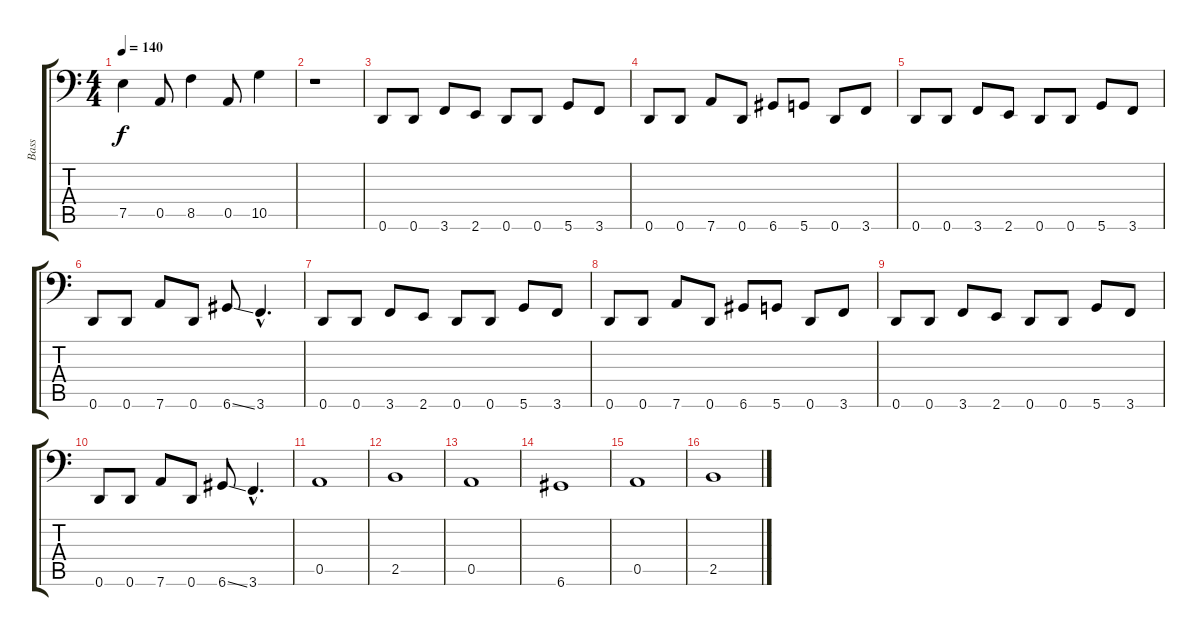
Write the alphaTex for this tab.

\track ("Bass" "Bass") {instrument electricbasspick}
\staff {score tabs}
\tuning (E3 B2 G2 D2 A1 D1) {hide}
\ts (4 4)
\tempo 140
\clef f4
\ks c
7.5.4{dy f} 0.5.8 8.5.4 0.5.8 10.5.4 |
r.1 |
0.6.8 0.6.8 3.6.8 2.6.8 0.6.8 0.6.8 5.6.8 3.6.8 |
0.6.8 0.6.8 7.6.8 0.6.8 6.6.8 5.6.8 0.6.8 3.6.8 |
0.6.8 0.6.8 3.6.8 2.6.8 0.6.8 0.6.8 5.6.8 3.6.8 |
0.6.8 0.6.8 7.6.8 0.6.8 6.6{ss}.8 3.6{hac}.4{d} |
0.6.8 0.6.8 3.6.8 2.6.8 0.6.8 0.6.8 5.6.8 3.6.8 |
0.6.8 0.6.8 7.6.8 0.6.8 6.6.8 5.6.8 0.6.8 3.6.8 |
0.6.8 0.6.8 3.6.8 2.6.8 0.6.8 0.6.8 5.6.8 3.6.8 |
0.6.8 0.6.8 7.6.8 0.6.8 6.6{ss}.8 3.6{hac}.4{d} |
0.5.1 |
2.5.1 |
0.5.1 |
6.6.1 |
0.5.1 |
2.5.1
